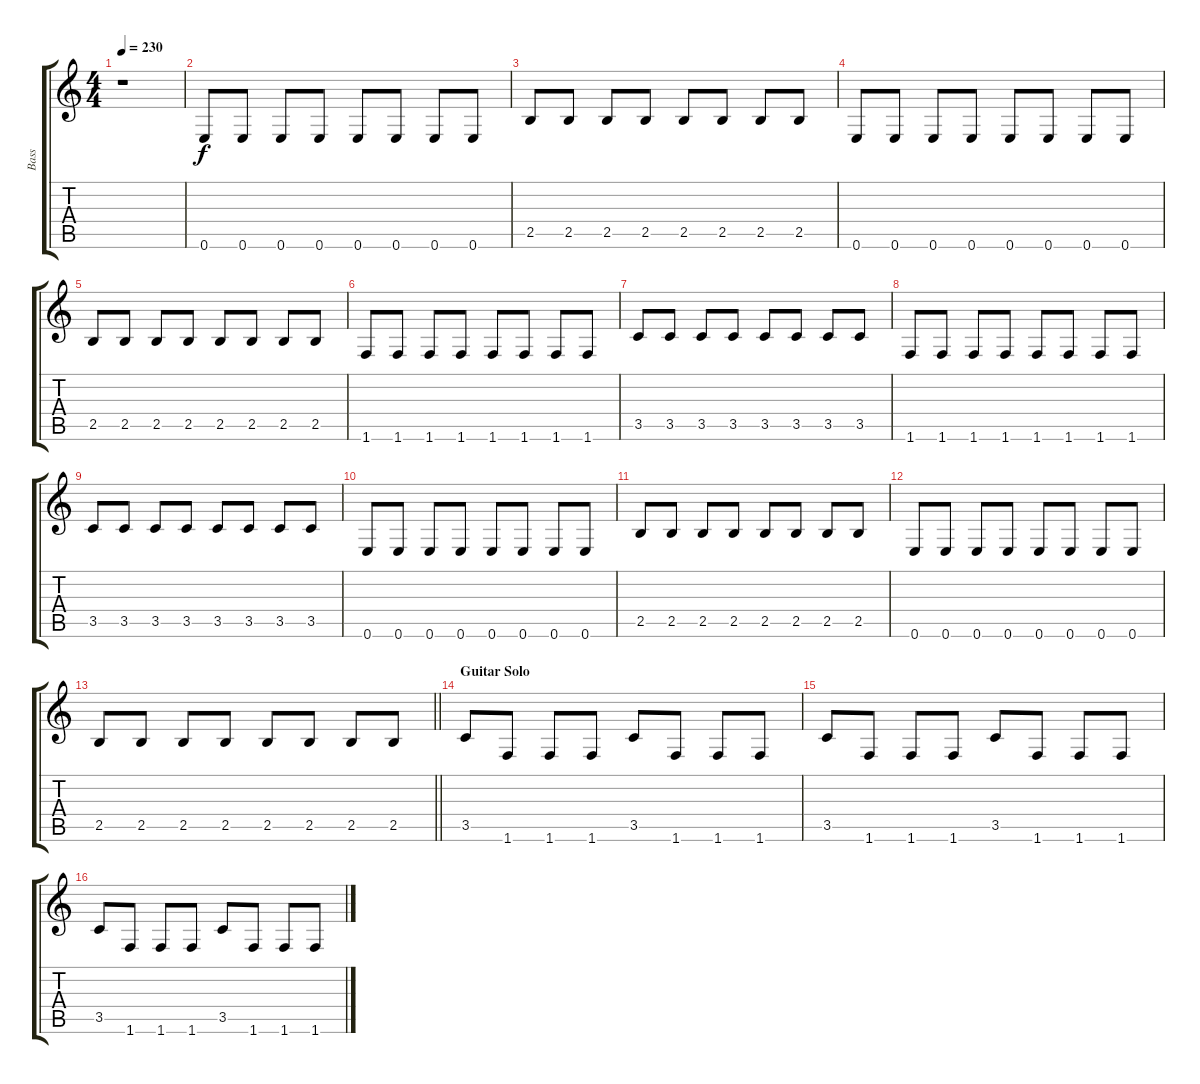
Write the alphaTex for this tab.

\track ("Bass" "Bass") {instrument contrabass}
\staff {score tabs}
\tuning (E4 B3 G3 D3 A2 E2) {hide}
\ts (4 4)
\tempo 230
\clef g2
\ks c
r.1{dy f} |
0.6.8 0.6.8 0.6.8 0.6.8 0.6.8 0.6.8 0.6.8 0.6.8 |
2.5.8 2.5.8 2.5.8 2.5.8 2.5.8 2.5.8 2.5.8 2.5.8 |
0.6.8 0.6.8 0.6.8 0.6.8 0.6.8 0.6.8 0.6.8 0.6.8 |
2.5.8 2.5.8 2.5.8 2.5.8 2.5.8 2.5.8 2.5.8 2.5.8 |
1.6.8 1.6.8 1.6.8 1.6.8 1.6.8 1.6.8 1.6.8 1.6.8 |
3.5.8 3.5.8 3.5.8 3.5.8 3.5.8 3.5.8 3.5.8 3.5.8 |
1.6.8 1.6.8 1.6.8 1.6.8 1.6.8 1.6.8 1.6.8 1.6.8 |
3.5.8 3.5.8 3.5.8 3.5.8 3.5.8 3.5.8 3.5.8 3.5.8 |
0.6.8 0.6.8 0.6.8 0.6.8 0.6.8 0.6.8 0.6.8 0.6.8 |
2.5.8 2.5.8 2.5.8 2.5.8 2.5.8 2.5.8 2.5.8 2.5.8 |
0.6.8 0.6.8 0.6.8 0.6.8 0.6.8 0.6.8 0.6.8 0.6.8 |
\barLineRight lightlight
2.5.8 2.5.8 2.5.8 2.5.8 2.5.8 2.5.8 2.5.8 2.5.8 |
\section ("" "Guitar Solo")
3.5.8 1.6.8 1.6.8 1.6.8 3.5.8 1.6.8 1.6.8 1.6.8 |
3.5.8 1.6.8 1.6.8 1.6.8 3.5.8 1.6.8 1.6.8 1.6.8 |
3.5.8 1.6.8 1.6.8 1.6.8 3.5.8 1.6.8 1.6.8 1.6.8
